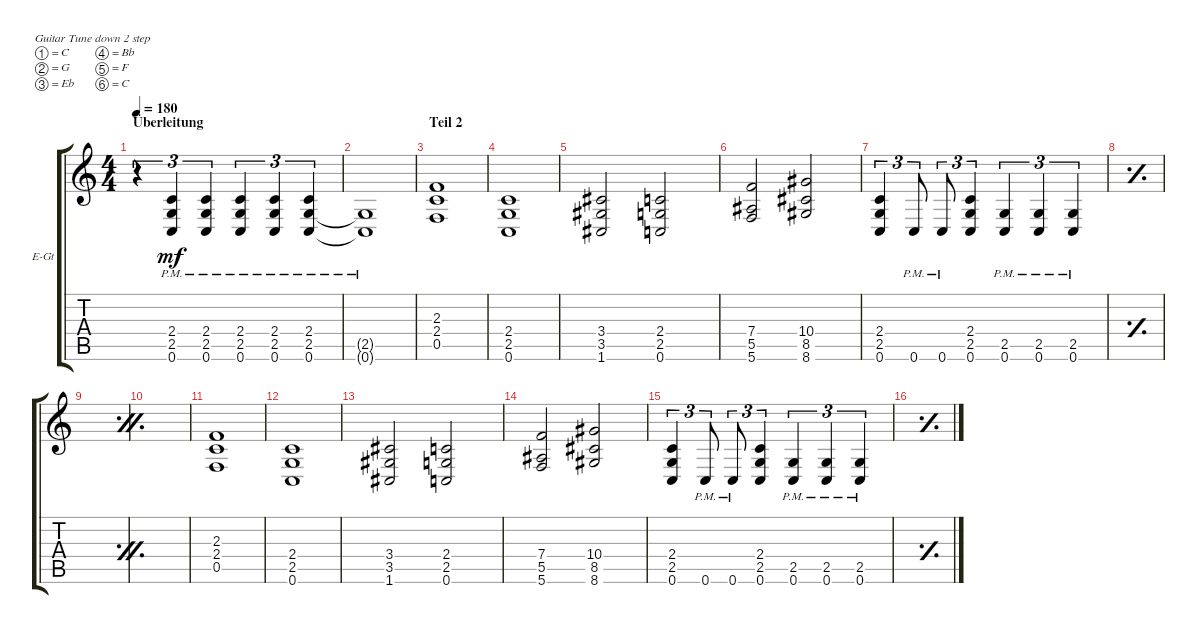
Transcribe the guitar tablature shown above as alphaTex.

\defaultSystemsLayout 4
\bracketExtendMode groupsimilarinstruments
\multiBarRest
\firstSystemTrackNameOrientation horizontal
\otherSystemsTrackNameOrientation horizontal
\track ("Electric Guitar" "E-Gt") {instrument distortionguitar}
\staff {score tabs}
\tuning (C4 G3 Eb3 Bb2 F2 C2)
\ts (4 4)
\section ("" "Überleitung")
\tempo 180
\clef g2
\ks c
r.4{tu (3 2) dy mf} (0.6{pm} 2.5{pm} 2.4{pm}).4{tu (3 2)} (0.6{pm} 2.5{pm} 2.4{pm}).4{tu (3 2)} (0.6{pm} 2.5{pm} 2.4{pm}).4{tu (3 2)} (0.6{pm} 2.5{pm} 2.4{pm}).4{tu (3 2)} (0.6{pm} 2.5{pm} 2.4{pm}).4{tu (3 2)} |
(0.6{pm t} 2.5{pm t}).1 |
\section ("" "Teil 2")
(0.5 2.4 2.3).1 |
(0.6 2.5 2.4).1 |
(1.6 3.5 3.4).2 (0.6 2.5 2.4).2 |
(5.5 5.6 7.4).2 (8.6 8.5 10.4).2 |
(0.6 2.5 2.4).4{tu (3 2)} 0.6{pm}.8{tu (3 2)} 0.6{pm}.8{tu (3 2)} (0.6 2.5 2.4).4{tu (3 2)} (0.6{pm} 2.5{pm}).4{tu (3 2)} (0.6{pm} 2.5{pm}).4{tu (3 2)} (0.6{pm} 2.5{pm}).4{tu (3 2)} |
\simile simple
|
\simile firstofdouble
|
\simile secondofdouble
|
\simile none
(0.5 2.4 2.3).1 |
(0.6 2.5 2.4).1 |
(1.6 3.5 3.4).2 (0.6 2.5 2.4).2 |
(5.5 5.6 7.4).2 (8.5 10.4 8.6).2 |
(0.6 2.5 2.4).4{tu (3 2)} 0.6{pm}.8{tu (3 2)} 0.6{pm}.8{tu (3 2)} (0.6 2.5 2.4).4{tu (3 2)} (0.6{pm} 2.5{pm}).4{tu (3 2)} (0.6{pm} 2.5{pm}).4{tu (3 2)} (0.6{pm} 2.5{pm}).4{tu (3 2)} |
\simile simple
